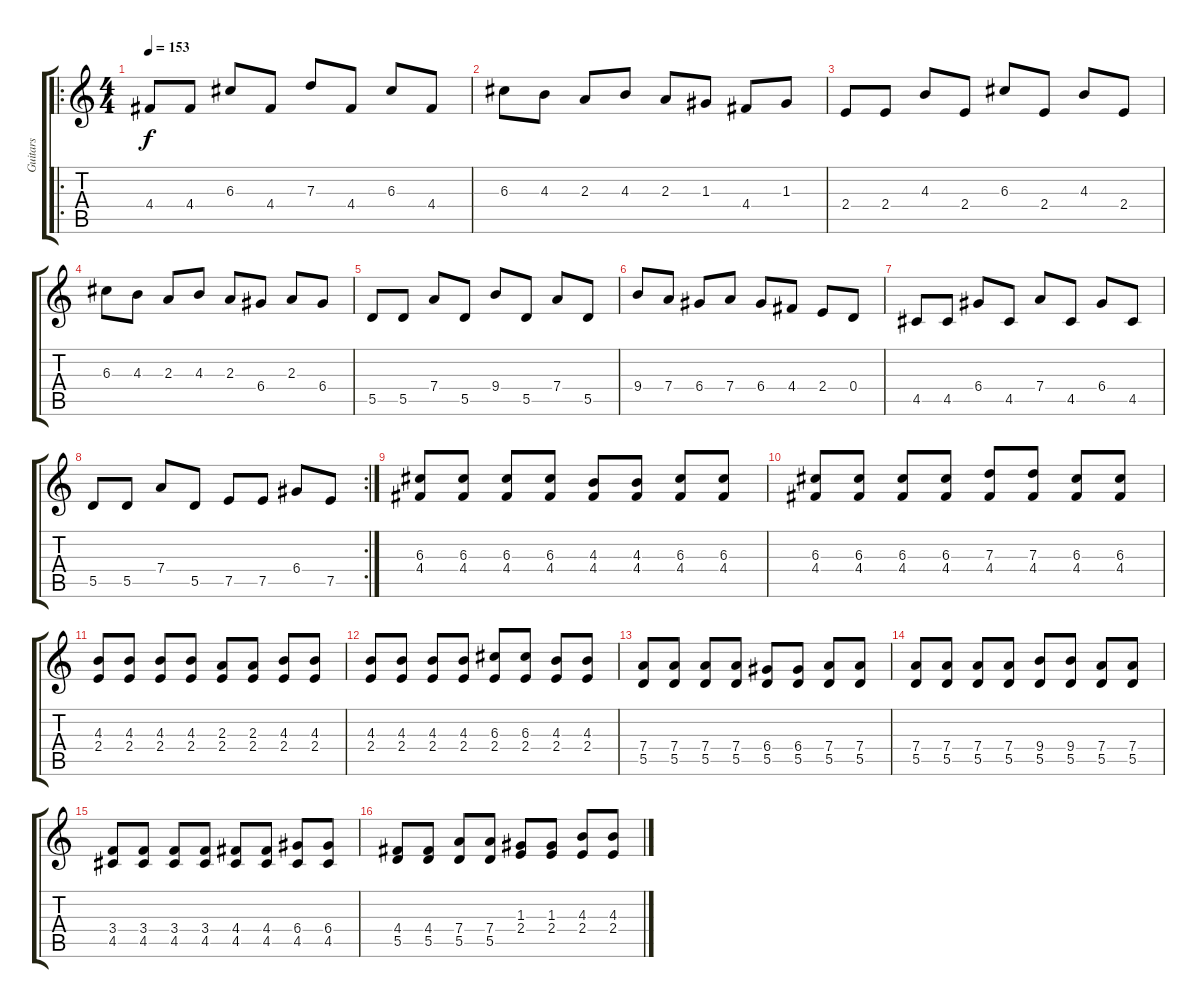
\track ("Guitars" "Guitars") {instrument distortionguitar}
\staff {score tabs}
\tuning (E4 B3 G3 D3 A2 E2) {hide}
\ro
\ts (4 4)
\tempo 153
\clef g2
\ks c
4.4.8{dy f balance 16} 4.4.8 6.3.8 4.4.8 7.3.8 4.4.8 6.3.8 4.4.8 |
6.3.8 4.3.8 2.3.8 4.3.8 2.3.8 1.3.8 4.4.8 1.3.8 |
2.4.8 2.4.8 4.3.8 2.4.8 6.3.8 2.4.8 4.3.8 2.4.8 |
6.3.8 4.3.8 2.3.8 4.3.8 2.3.8 6.4.8 2.3.8 6.4.8 |
5.5.8 5.5.8 7.4.8 5.5.8 9.4.8 5.5.8 7.4.8 5.5.8 |
9.4.8 7.4.8 6.4.8 7.4.8 6.4.8 4.4.8 2.4.8 0.4.8 |
4.5.8 4.5.8 6.4.8 4.5.8 7.4.8 4.5.8 6.4.8 4.5.8 |
\rc 2
5.5.8 5.5.8 7.4.8 5.5.8 7.5.8 7.5.8 6.4.8 7.5.8 |
(6.3 4.4).8{volume 13 balance 8} (6.3 4.4).8 (6.3 4.4).8 (6.3 4.4).8 (4.3 4.4).8 (4.3 4.4).8 (6.3 4.4).8 (6.3 4.4).8 |
(6.3 4.4).8 (6.3 4.4).8 (6.3 4.4).8 (6.3 4.4).8 (7.3 4.4).8 (7.3 4.4).8 (6.3 4.4).8 (6.3 4.4).8 |
(4.3 2.4).8 (4.3 2.4).8 (4.3 2.4).8 (4.3 2.4).8 (2.3 2.4).8 (2.3 2.4).8 (4.3 2.4).8 (4.3 2.4).8 |
(4.3 2.4).8 (4.3 2.4).8 (4.3 2.4).8 (4.3 2.4).8 (6.3 2.4).8 (6.3 2.4).8 (4.3 2.4).8 (4.3 2.4).8 |
(7.4 5.5).8 (7.4 5.5).8 (7.4 5.5).8 (7.4 5.5).8 (6.4 5.5).8 (6.4 5.5).8 (7.4 5.5).8 (7.4 5.5).8 |
(7.4 5.5).8 (7.4 5.5).8 (7.4 5.5).8 (7.4 5.5).8 (9.4 5.5).8 (9.4 5.5).8 (7.4 5.5).8 (7.4 5.5).8 |
(3.4 4.5).8 (3.4 4.5).8 (3.4 4.5).8 (3.4 4.5).8 (4.4 4.5).8 (4.4 4.5).8 (6.4 4.5).8 (6.4 4.5).8 |
(4.4 5.5).8 (4.4 5.5).8 (7.4 5.5).8 (7.4 5.5).8 (1.3 2.4).8 (1.3 2.4).8 (4.3 2.4).8 (4.3 2.4).8
